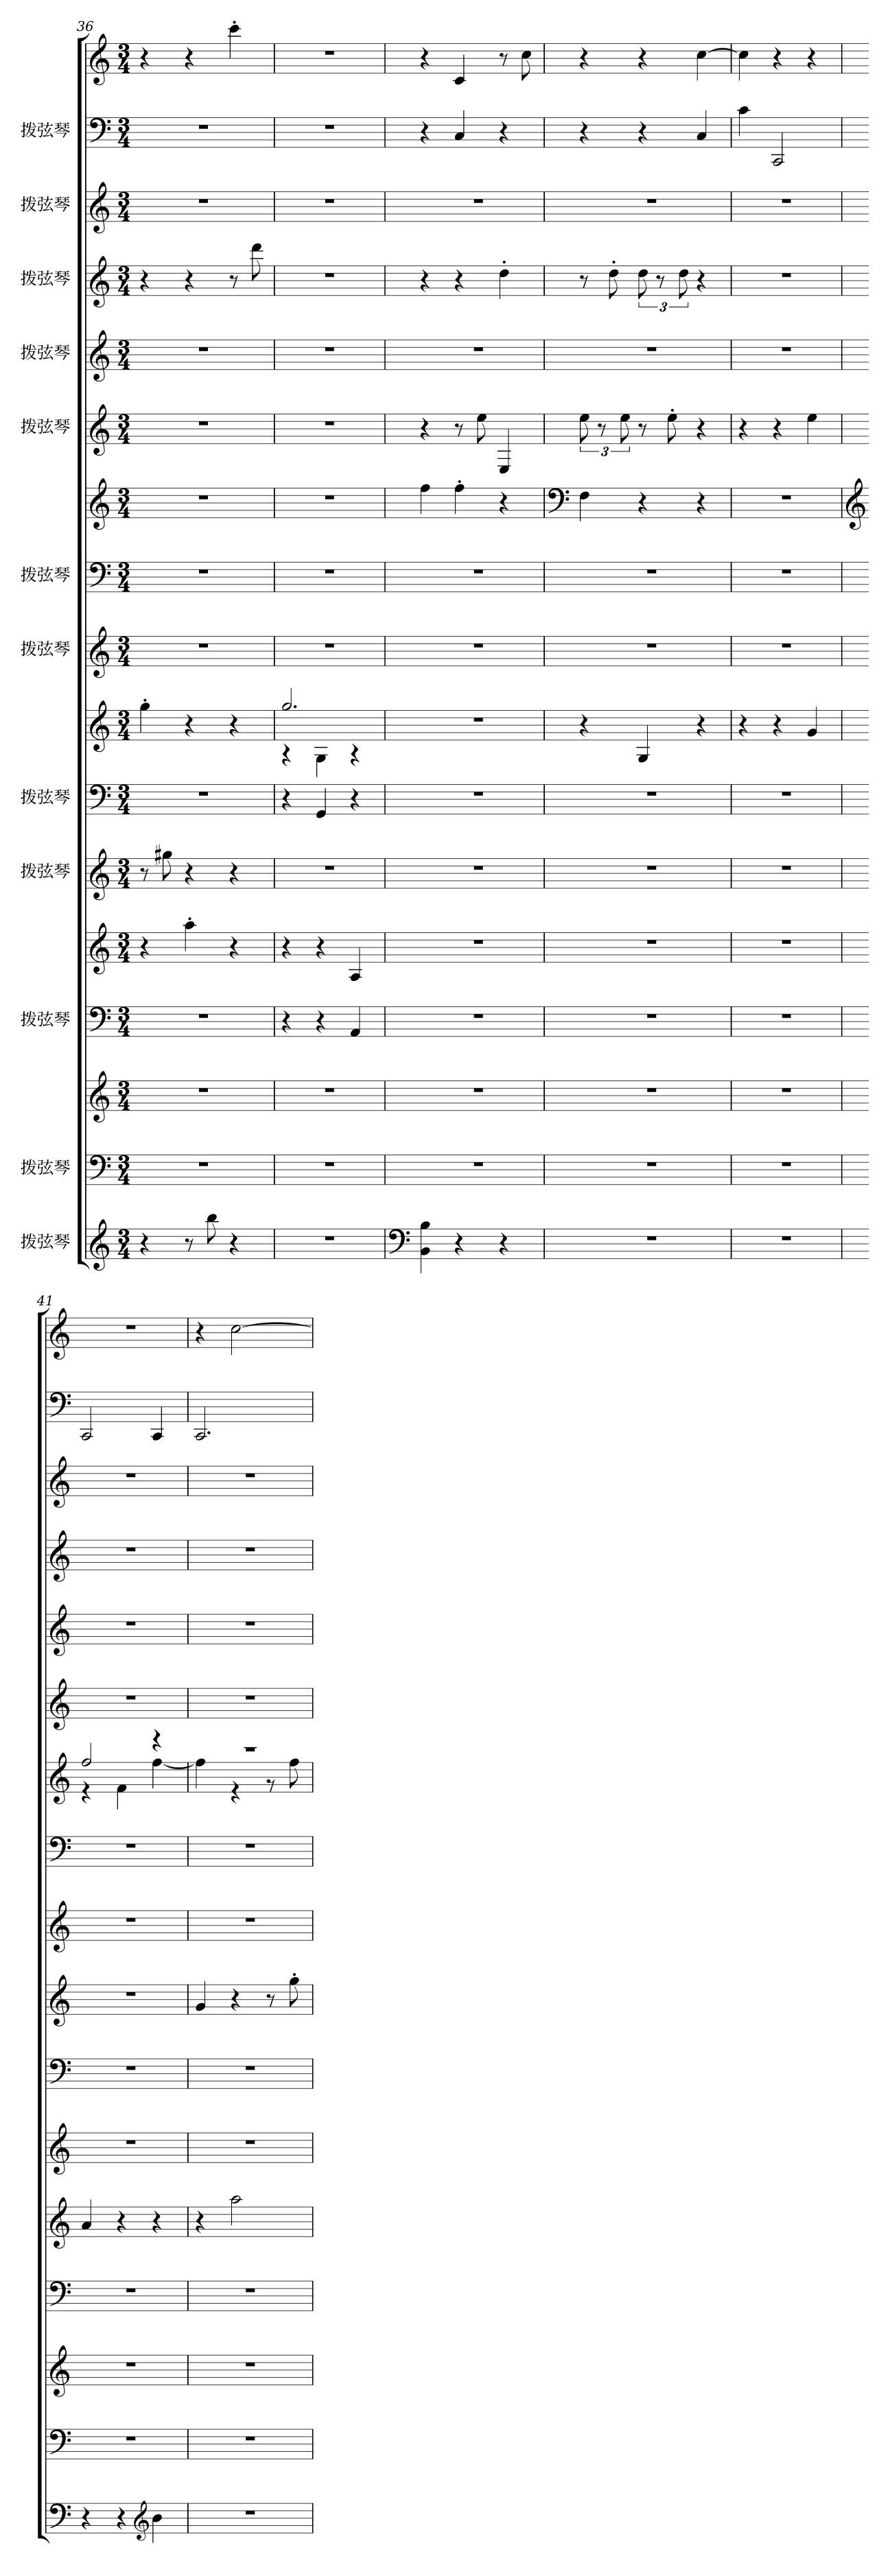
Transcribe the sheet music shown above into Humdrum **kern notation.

**kern	**kern	**kern	**kern	**kern	**kern	**kern	**kern	**kern	**kern	**kern	**kern	**kern	**kern	**kern	**kern	**kern
*part12	*part11	*part11	*part10	*part10	*part9	*part8	*part8	*part7	*part6	*part6	*part5	*part4	*part3	*part2	*part1	*part1
*staff17	*staff16	*staff15	*staff14	*staff13	*staff12	*staff11	*staff10	*staff9	*staff8	*staff7	*staff6	*staff5	*staff4	*staff3	*staff2	*staff1
*I"拨弦琴	*I"拨弦琴	*	*I"拨弦琴	*	*I"拨弦琴	*I"拨弦琴	*	*I"拨弦琴	*I"拨弦琴	*	*I"拨弦琴	*I"拨弦琴	*I"拨弦琴	*I"拨弦琴	*I"拨弦琴	*
*clefG2	*clefF4	*clefG2	*clefF4	*clefG2	*clefG2	*clefF4	*clefG2	*clefG2	*clefF4	*clefG2	*clefG2	*clefG2	*clefG2	*clefG2	*clefF4	*clefG2
*k[]	*k[]	*k[]	*k[]	*k[]	*k[]	*k[]	*k[]	*k[]	*k[]	*k[]	*k[]	*k[]	*k[]	*k[]	*k[]	*k[]
*M3/4	*M3/4	*M3/4	*M3/4	*M3/4	*M3/4	*M3/4	*M3/4	*M3/4	*M3/4	*M3/4	*M3/4	*M3/4	*M3/4	*M3/4	*M3/4	*M3/4
=36	=36	=36	=36	=36	=36	=36	=36	=36	=36	=36	=36	=36	=36	=36	=36	=36
4r	2.r	2.r	2.r	4r	8r	2.r	4gg'\	2.r	2.r	2.r	2.r	2.r	4r	2.r	2.r	4r
.	.	.	.	.	8gg#X\	.	.	.	.	.	.	.	.	.	.	.
8r	.	.	.	4aa'\	4r	.	4r	.	.	.	.	.	4r	.	.	4r
8bb\	.	.	.	.	.	.	.	.	.	.	.	.	.	.	.	.
4r	.	.	.	4r	4r	.	4r	.	.	.	.	.	8r	.	.	4ccc'\
.	.	.	.	.	.	.	.	.	.	.	.	.	8ddd\	.	.	.
=37	=37	=37	=37	=37	=37	=37	=37	=37	=37	=37	=37	=37	=37	=37	=37	=37
*	*	*	*	*	*	*	*^	*	*	*	*	*	*	*	*	*
2.r	2.r	2.r	4r	4r	2.r	4r	2.gg/	4r	2.r	2.r	2.r	2.r	2.r	2.r	2.r	2.r	2.r
.	.	.	4r	4r	.	4GG/	.	4G\	.	.	.	.	.	.	.	.	.
.	.	.	4AA/	4A/	.	4r	.	4r	.	.	.	.	.	.	.	.	.
*	*	*	*	*	*	*	*v	*v	*	*	*	*	*	*	*	*	*
!!LO:PB:g=z
=38	=38	=38	=38	=38	=38	=38	=38	=38	=38	=38	=38	=38	=38	=38	=38	=38
*clefF4	*	*	*	*	*	*	*	*	*	*	*	*	*	*	*	*
4BB\ 4B\	2.r	2.r	2.r	2.r	2.r	2.r	2.r	2.r	2.r	4ff\	4r	2.r	4r	2.r	4r	4r
4r	.	.	.	.	.	.	.	.	.	4ff'\	8r	.	4r	.	4C/	4c/
.	.	.	.	.	.	.	.	.	.	.	8ee\	.	.	.	.	.
4r	.	.	.	.	.	.	.	.	.	4r	4E/	.	4dd'\	.	4r	8r
.	.	.	.	.	.	.	.	.	.	.	.	.	.	.	.	8cc\
=39	=39	=39	=39	=39	=39	=39	=39	=39	=39	=39	=39	=39	=39	=39	=39	=39
*	*	*	*	*	*	*	*	*	*	*clefF4	*	*	*	*	*	*
2.r	2.r	2.r	2.r	2.r	2.r	2.r	4r	2.r	2.r	4F\	12ee\	2.r	8r	2.r	4r	4r
.	.	.	.	.	.	.	.	.	.	.	12r	.	.	.	.	.
.	.	.	.	.	.	.	.	.	.	.	.	.	8dd'\	.	.	.
.	.	.	.	.	.	.	.	.	.	.	12ee\	.	.	.	.	.
.	.	.	.	.	.	.	4G/	.	.	4r	8r	.	12dd\	.	4r	4r
.	.	.	.	.	.	.	.	.	.	.	.	.	12r	.	.	.
.	.	.	.	.	.	.	.	.	.	.	8ee'\	.	.	.	.	.
.	.	.	.	.	.	.	.	.	.	.	.	.	12dd\	.	.	.
.	.	.	.	.	.	.	4r	.	.	4r	4r	.	4r	.	4C/	[4cc\
=40	=40	=40	=40	=40	=40	=40	=40	=40	=40	=40	=40	=40	=40	=40	=40	=40
2.r	2.r	2.r	2.r	2.r	2.r	2.r	4r	2.r	2.r	2.r	4r	2.r	2.r	2.r	4c\	4cc\]
.	.	.	.	.	.	.	4r	.	.	.	4r	.	.	.	2CC/	4r
.	.	.	.	.	.	.	4g/	.	.	.	4ee\	.	.	.	.	4r
=41	=41	=41	=41	=41	=41	=41	=41	=41	=41	=41	=41	=41	=41	=41	=41	=41
*	*	*	*	*	*	*	*	*	*	*clefG2	*	*	*	*	*	*
*	*	*	*	*	*	*	*	*	*	*^	*	*	*	*	*	*
4r	2.r	2.r	2.r	4a/	2.r	2.r	2.r	2.r	2.r	2ff/	4r	2.r	2.r	2.r	2.r	2CC/	2.r
4r	.	.	.	4r	.	.	.	.	.	.	4f\	.	.	.	.	.	.
*clefG2	*	*	*	*	*	*	*	*	*	*	*	*	*	*	*	*	*
4b\	.	.	.	4r	.	.	.	.	.	4r	[4ff\	.	.	.	.	4CC/	.
=42	=42	=42	=42	=42	=42	=42	=42	=42	=42	=42	=42	=42	=42	=42	=42	=42	=42
2.r	2.r	2.r	2.r	4r	2.r	2.r	4g/	2.r	2.r	2.r	4ff\]	2.r	2.r	2.r	2.r	2.CC/	4r
.	.	.	.	2aa\	.	.	4r	.	.	.	4r	.	.	.	.	.	[2cc\
.	.	.	.	.	.	.	8r	.	.	.	8r	.	.	.	.	.	.
.	.	.	.	.	.	.	8gg'\	.	.	.	8ff\	.	.	.	.	.	.
*	*	*	*	*	*	*	*	*	*	*v	*v	*	*	*	*	*	*
=	=	=	=	=	=	=	=	=	=	=	=	=	=	=	=	=
*-	*-	*-	*-	*-	*-	*-	*-	*-	*-	*-	*-	*-	*-	*-	*-	*-
